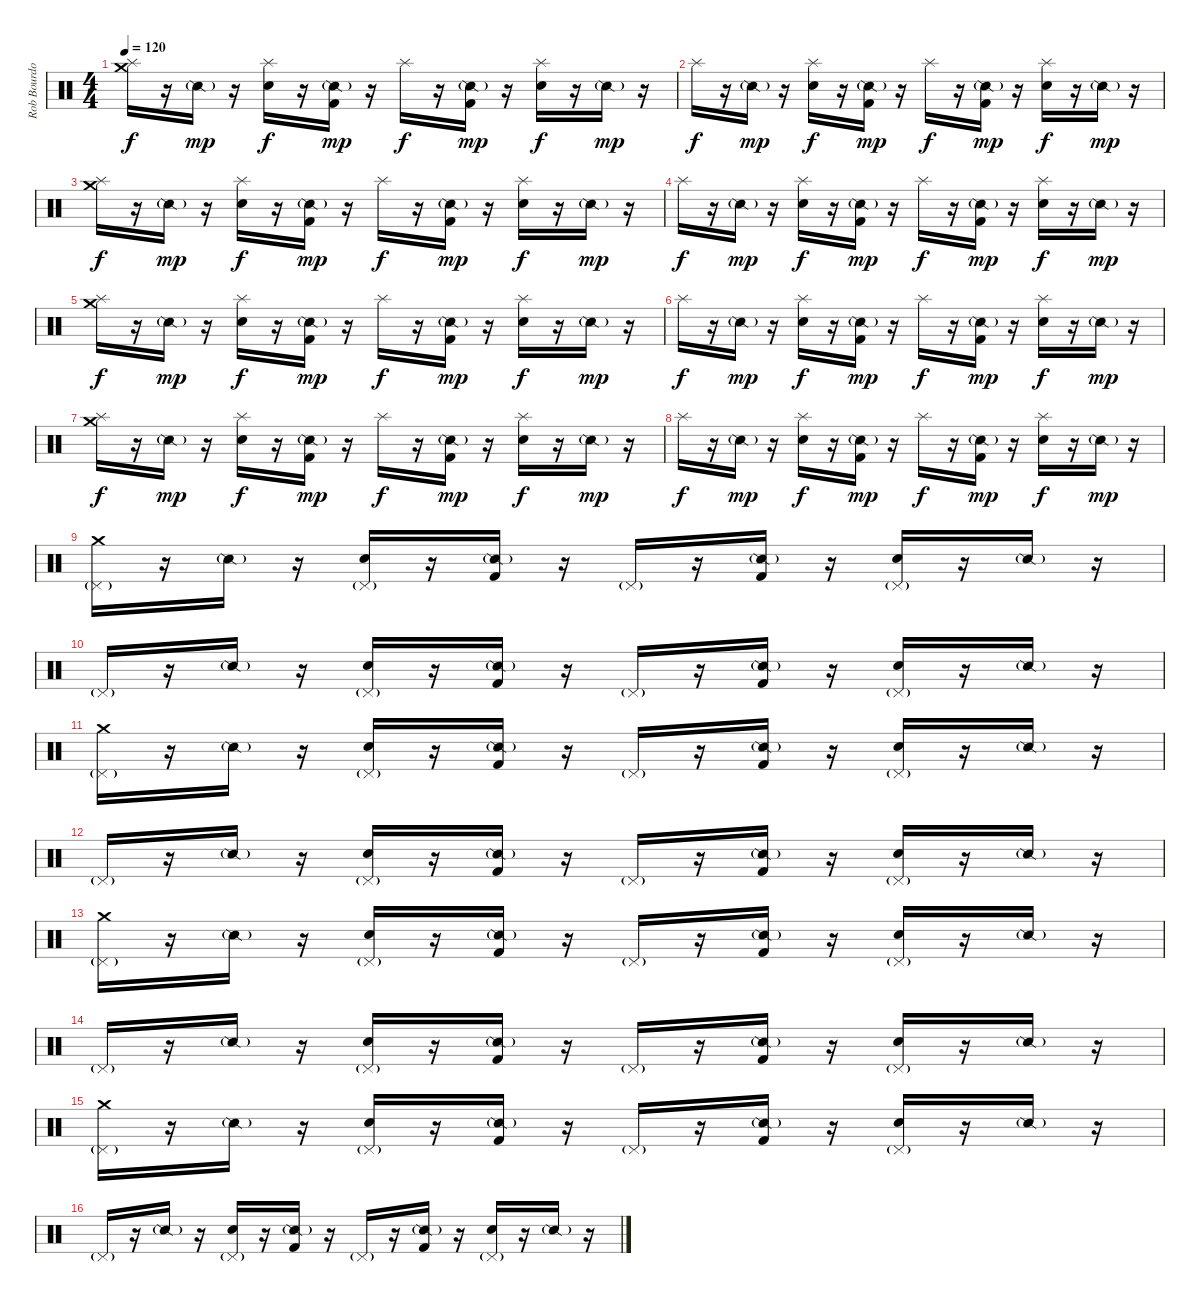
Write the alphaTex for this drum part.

\track ("Rob Bourdon" "Rob Bourdo") {instrument percussion}
\staff {score}
\articulation defaults
\ts (4 4)
\tempo 120
\clef neutral
\ks c
("Splash (hit)" "Crash medium (hit)").16{dy f} r.16 "Snare (side stick) 2"{g}.16{dy mp} r.16 ("Splash (hit)" "Electric Snare (hit)").16{dy f} r.16 ("Snare (side stick) 2"{g} "Kick (hit) 2").16{dy mp} r.16 "Splash (hit)".16{dy f} r.16 ("Snare (side stick) 2"{g} "Kick (hit) 2").16{dy mp} r.16 ("Splash (hit)" "Electric Snare (hit)").16{dy f} r.16 "Snare (side stick) 2"{g}.16{dy mp} r.16 |
"Splash (hit)".16{dy f} r.16 "Snare (side stick) 2"{g}.16{dy mp} r.16 ("Splash (hit)" "Electric Snare (hit)").16{dy f} r.16 ("Snare (side stick) 2"{g} "Kick (hit) 2").16{dy mp} r.16 "Splash (hit)".16{dy f} r.16 ("Snare (side stick) 2"{g} "Kick (hit) 2").16{dy mp} r.16 ("Splash (hit)" "Electric Snare (hit)").16{dy f} r.16 "Snare (side stick) 2"{g}.16{dy mp} r.16 |
("Splash (hit)" "Crash medium (hit)").16{dy f} r.16 "Snare (side stick) 2"{g}.16{dy mp} r.16 ("Splash (hit)" "Electric Snare (hit)").16{dy f} r.16 ("Snare (side stick) 2"{g} "Kick (hit) 2").16{dy mp} r.16 "Splash (hit)".16{dy f} r.16 ("Snare (side stick) 2"{g} "Kick (hit) 2").16{dy mp} r.16 ("Splash (hit)" "Electric Snare (hit)").16{dy f} r.16 "Snare (side stick) 2"{g}.16{dy mp} r.16 |
"Splash (hit)".16{dy f} r.16 "Snare (side stick) 2"{g}.16{dy mp} r.16 ("Splash (hit)" "Electric Snare (hit)").16{dy f} r.16 ("Snare (side stick) 2"{g} "Kick (hit) 2").16{dy mp} r.16 "Splash (hit)".16{dy f} r.16 ("Snare (side stick) 2"{g} "Kick (hit) 2").16{dy mp} r.16 ("Splash (hit)" "Electric Snare (hit)").16{dy f} r.16 "Snare (side stick) 2"{g}.16{dy mp} r.16 |
("Splash (hit)" "Crash medium (hit)").16{dy f} r.16 "Snare (side stick) 2"{g}.16{dy mp} r.16 ("Splash (hit)" "Electric Snare (hit)").16{dy f} r.16 ("Snare (side stick) 2"{g} "Kick (hit) 2").16{dy mp} r.16 "Splash (hit)".16{dy f} r.16 ("Snare (side stick) 2"{g} "Kick (hit) 2").16{dy mp} r.16 ("Splash (hit)" "Electric Snare (hit)").16{dy f} r.16 "Snare (side stick) 2"{g}.16{dy mp} r.16 |
"Splash (hit)".16{dy f} r.16 "Snare (side stick) 2"{g}.16{dy mp} r.16 ("Splash (hit)" "Electric Snare (hit)").16{dy f} r.16 ("Snare (side stick) 2"{g} "Kick (hit) 2").16{dy mp} r.16 "Splash (hit)".16{dy f} r.16 ("Snare (side stick) 2"{g} "Kick (hit) 2").16{dy mp} r.16 ("Splash (hit)" "Electric Snare (hit)").16{dy f} r.16 "Snare (side stick) 2"{g}.16{dy mp} r.16 |
("Splash (hit)" "Crash medium (hit)").16{dy f} r.16 "Snare (side stick) 2"{g}.16{dy mp} r.16 ("Splash (hit)" "Electric Snare (hit)").16{dy f} r.16 ("Snare (side stick) 2"{g} "Kick (hit) 2").16{dy mp} r.16 "Splash (hit)".16{dy f} r.16 ("Snare (side stick) 2"{g} "Kick (hit) 2").16{dy mp} r.16 ("Splash (hit)" "Electric Snare (hit)").16{dy f} r.16 "Snare (side stick) 2"{g}.16{dy mp} r.16 |
"Splash (hit)".16{dy f} r.16 "Snare (side stick) 2"{g}.16{dy mp} r.16 ("Splash (hit)" "Electric Snare (hit)").16{dy f} r.16 ("Snare (side stick) 2"{g} "Kick (hit) 2").16{dy mp} r.16 "Splash (hit)".16{dy f} r.16 ("Snare (side stick) 2"{g} "Kick (hit) 2").16{dy mp} r.16 ("Splash (hit)" "Electric Snare (hit)").16{dy f} r.16 "Snare (side stick) 2"{g}.16{dy mp} r.16 |
("Pedal Hi-Hat (hit)"{g} "Crash medium (hit)").16 r.16 "Snare (side stick) 2"{g}.16 r.16 ("Pedal Hi-Hat (hit)"{g} "Electric Snare (hit)").16 r.16 ("Snare (side stick) 2"{g} "Kick (hit) 2").16 r.16 "Pedal Hi-Hat (hit)"{g}.16 r.16 ("Snare (side stick) 2"{g} "Kick (hit) 2").16 r.16 ("Pedal Hi-Hat (hit)"{g} "Electric Snare (hit)").16 r.16 "Snare (side stick) 2"{g}.16 r.16 |
"Pedal Hi-Hat (hit)"{g}.16 r.16 "Snare (side stick) 2"{g}.16 r.16 ("Pedal Hi-Hat (hit)"{g} "Electric Snare (hit)").16 r.16 ("Snare (side stick) 2"{g} "Kick (hit) 2").16 r.16 "Pedal Hi-Hat (hit)"{g}.16 r.16 ("Snare (side stick) 2"{g} "Kick (hit) 2").16 r.16 ("Pedal Hi-Hat (hit)"{g} "Electric Snare (hit)").16 r.16 "Snare (side stick) 2"{g}.16 r.16 |
("Pedal Hi-Hat (hit)"{g} "Crash medium (hit)").16 r.16 "Snare (side stick) 2"{g}.16 r.16 ("Pedal Hi-Hat (hit)"{g} "Electric Snare (hit)").16 r.16 ("Snare (side stick) 2"{g} "Kick (hit) 2").16 r.16 "Pedal Hi-Hat (hit)"{g}.16 r.16 ("Snare (side stick) 2"{g} "Kick (hit) 2").16 r.16 ("Pedal Hi-Hat (hit)"{g} "Electric Snare (hit)").16 r.16 "Snare (side stick) 2"{g}.16 r.16 |
"Pedal Hi-Hat (hit)"{g}.16 r.16 "Snare (side stick) 2"{g}.16 r.16 ("Pedal Hi-Hat (hit)"{g} "Electric Snare (hit)").16 r.16 ("Snare (side stick) 2"{g} "Kick (hit) 2").16 r.16 "Pedal Hi-Hat (hit)"{g}.16 r.16 ("Snare (side stick) 2"{g} "Kick (hit) 2").16 r.16 ("Pedal Hi-Hat (hit)"{g} "Electric Snare (hit)").16 r.16 "Snare (side stick) 2"{g}.16 r.16 |
("Pedal Hi-Hat (hit)"{g} "Crash medium (hit)").16 r.16 "Snare (side stick) 2"{g}.16 r.16 ("Pedal Hi-Hat (hit)"{g} "Electric Snare (hit)").16 r.16 ("Snare (side stick) 2"{g} "Kick (hit) 2").16 r.16 "Pedal Hi-Hat (hit)"{g}.16 r.16 ("Snare (side stick) 2"{g} "Kick (hit) 2").16 r.16 ("Pedal Hi-Hat (hit)"{g} "Electric Snare (hit)").16 r.16 "Snare (side stick) 2"{g}.16 r.16 |
"Pedal Hi-Hat (hit)"{g}.16 r.16 "Snare (side stick) 2"{g}.16 r.16 ("Pedal Hi-Hat (hit)"{g} "Electric Snare (hit)").16 r.16 ("Snare (side stick) 2"{g} "Kick (hit) 2").16 r.16 "Pedal Hi-Hat (hit)"{g}.16 r.16 ("Snare (side stick) 2"{g} "Kick (hit) 2").16 r.16 ("Pedal Hi-Hat (hit)"{g} "Electric Snare (hit)").16 r.16 "Snare (side stick) 2"{g}.16 r.16 |
("Pedal Hi-Hat (hit)"{g} "Crash medium (hit)").16 r.16 "Snare (side stick) 2"{g}.16 r.16 ("Pedal Hi-Hat (hit)"{g} "Electric Snare (hit)").16 r.16 ("Snare (side stick) 2"{g} "Kick (hit) 2").16 r.16 "Pedal Hi-Hat (hit)"{g}.16 r.16 ("Snare (side stick) 2"{g} "Kick (hit) 2").16 r.16 ("Pedal Hi-Hat (hit)"{g} "Electric Snare (hit)").16 r.16 "Snare (side stick) 2"{g}.16 r.16 |
"Pedal Hi-Hat (hit)"{g}.16 r.16 "Snare (side stick) 2"{g}.16 r.16 ("Pedal Hi-Hat (hit)"{g} "Electric Snare (hit)").16 r.16 ("Snare (side stick) 2"{g} "Kick (hit) 2").16 r.16 "Pedal Hi-Hat (hit)"{g}.16 r.16 ("Snare (side stick) 2"{g} "Kick (hit) 2").16 r.16 ("Pedal Hi-Hat (hit)"{g} "Electric Snare (hit)").16 r.16 "Snare (side stick) 2"{g}.16 r.16
